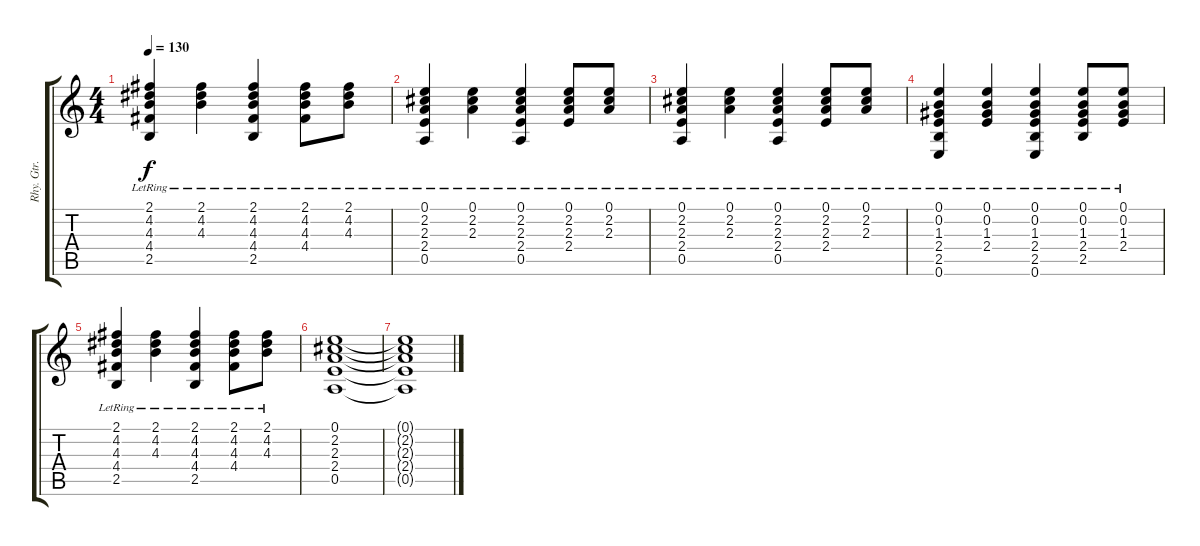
\track ("Rhy. Gtr. 1" "Rhy. Gtr. ") {instrument acousticguitarsteel}
\staff {score tabs}
\tuning (E4 B3 G3 D3 A2 E2) {hide}
\ts (4 4)
\tempo 130
\clef g2
\ks c
(2.1{lr} 4.2{lr} 4.3{lr} 4.4{lr} 2.5{lr}).4{dy f} (2.1{lr} 4.2{lr} 4.3{lr}).4 (2.1{lr} 4.2{lr} 4.3{lr} 4.4{lr} 2.5{lr}).4 (2.1{lr} 4.2{lr} 4.3{lr} 4.4{lr}).8 (2.1{lr} 4.2{lr} 4.3{lr}).8 |
(0.1{lr} 2.2{lr} 2.3{lr} 2.4{lr} 0.5{lr}).4 (0.1{lr} 2.2{lr} 2.3{lr}).4 (0.1{lr} 2.2{lr} 2.3{lr} 2.4{lr} 0.5{lr}).4 (0.1{lr} 2.2{lr} 2.3{lr} 2.4{lr}).8 (0.1{lr} 2.2{lr} 2.3{lr}).8 |
(0.1{lr} 2.2{lr} 2.3{lr} 2.4{lr} 0.5{lr}).4 (0.1{lr} 2.2{lr} 2.3{lr}).4 (0.1{lr} 2.2{lr} 2.3{lr} 2.4{lr} 0.5{lr}).4 (0.1{lr} 2.2{lr} 2.3{lr} 2.4{lr}).8 (0.1{lr} 2.2{lr} 2.3{lr}).8 |
(0.1{lr} 0.2{lr} 1.3{lr} 2.4{lr} 2.5{lr} 0.6{lr}).4 (0.1{lr} 0.2{lr} 1.3{lr} 2.4{lr}).4 (0.1{lr} 0.2{lr} 1.3{lr} 2.4{lr} 2.5{lr} 0.6{lr}).4 (0.1{lr} 0.2{lr} 1.3{lr} 2.4{lr} 2.5{lr}).8 (0.1{lr} 0.2{lr} 1.3{lr} 2.4{lr}).8 |
(2.1{lr} 4.2{lr} 4.3{lr} 4.4{lr} 2.5{lr}).4 (2.1{lr} 4.2{lr} 4.3{lr}).4 (2.1{lr} 4.2{lr} 4.3{lr} 4.4{lr} 2.5{lr}).4 (2.1{lr} 4.2{lr} 4.3{lr} 4.4{lr}).8 (2.1{lr} 4.2{lr} 4.3{lr}).8 |
(0.1 2.2 2.3 2.4 0.5).1 |
(0.1{t} 2.2{t} 2.3{t} 2.4{t} 0.5{t}).1
